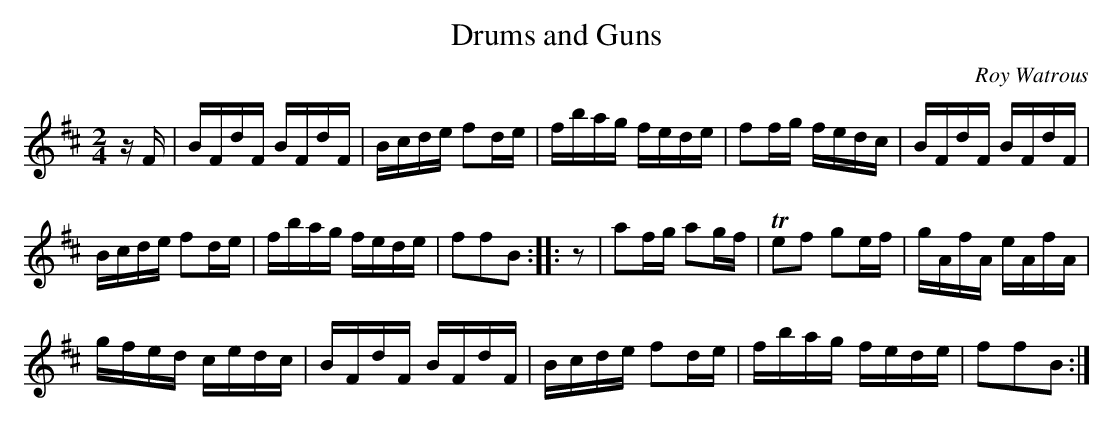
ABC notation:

X:1
T:Drums and Guns
C:Roy Watrous
M:2/4
L:1/16
K:Bm
zF|BFdF BFdF|Bcde f2de|fbag fede|f2fg fedc|BFdF BFdF|
Bcde f2de|fbag fede|f2f2B2::z2|a2fg a2gf|Te2f2 g2ef|gAfA eAfA|
gfed cedc|BFdF BFdF|Bcde f2de|fbag fede|f2f2B2:|
